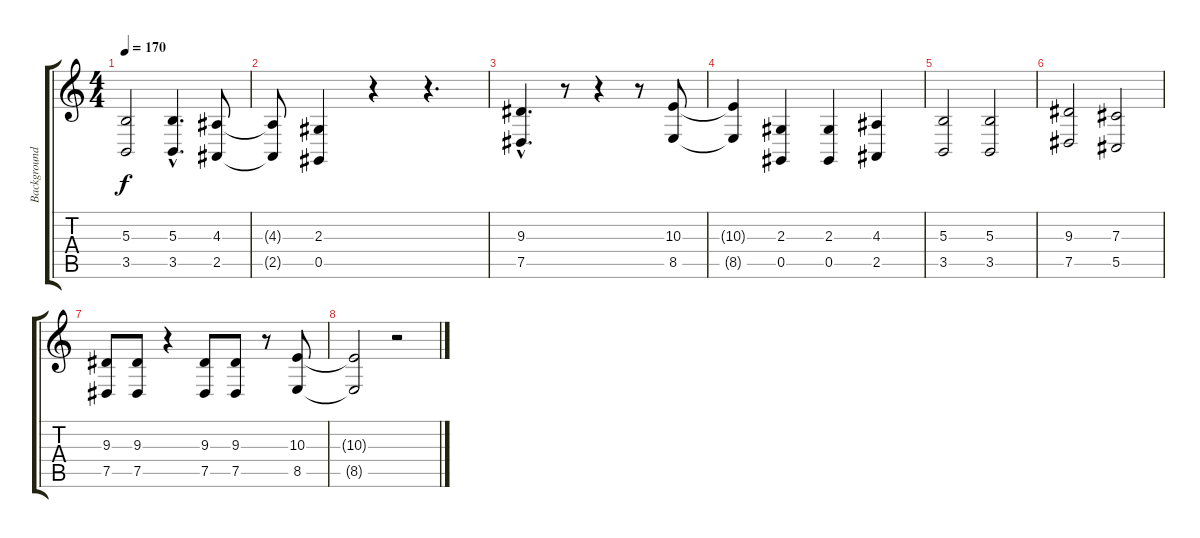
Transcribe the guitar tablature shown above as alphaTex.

\track ("Background Vocals" "Background") {instrument choiraahs}
\staff {score tabs}
\tuning (Eb4 Bb3 Gb3 Db3 Ab2 Eb2) {hide}
\ts (4 4)
\tempo 170
\clef g2
\ks c
(5.3 3.5).2{dy f} (5.3{hac} 3.5{hac}).4{d} (4.3 2.5).8 |
(4.3{t} 2.5{t}).8 (2.3 0.5).4 r.4 r.4{d} |
(9.3{hac} 7.5{hac}).4{d} r.8 r.4 r.8 (10.3 8.5).8 |
(10.3{t} 8.5{t}).4 (2.3 0.5).4 (2.3 0.5).4 (4.3 2.5).4 |
(5.3 3.5).2 (5.3 3.5).2 |
(9.3 7.5).2 (7.3 5.5).2 |
(9.3 7.5).8 (9.3 7.5).8 r.4 (9.3 7.5).8 (9.3 7.5).8 r.8 (10.3 8.5).8 |
(10.3{t} 8.5{t}).2 r.2
